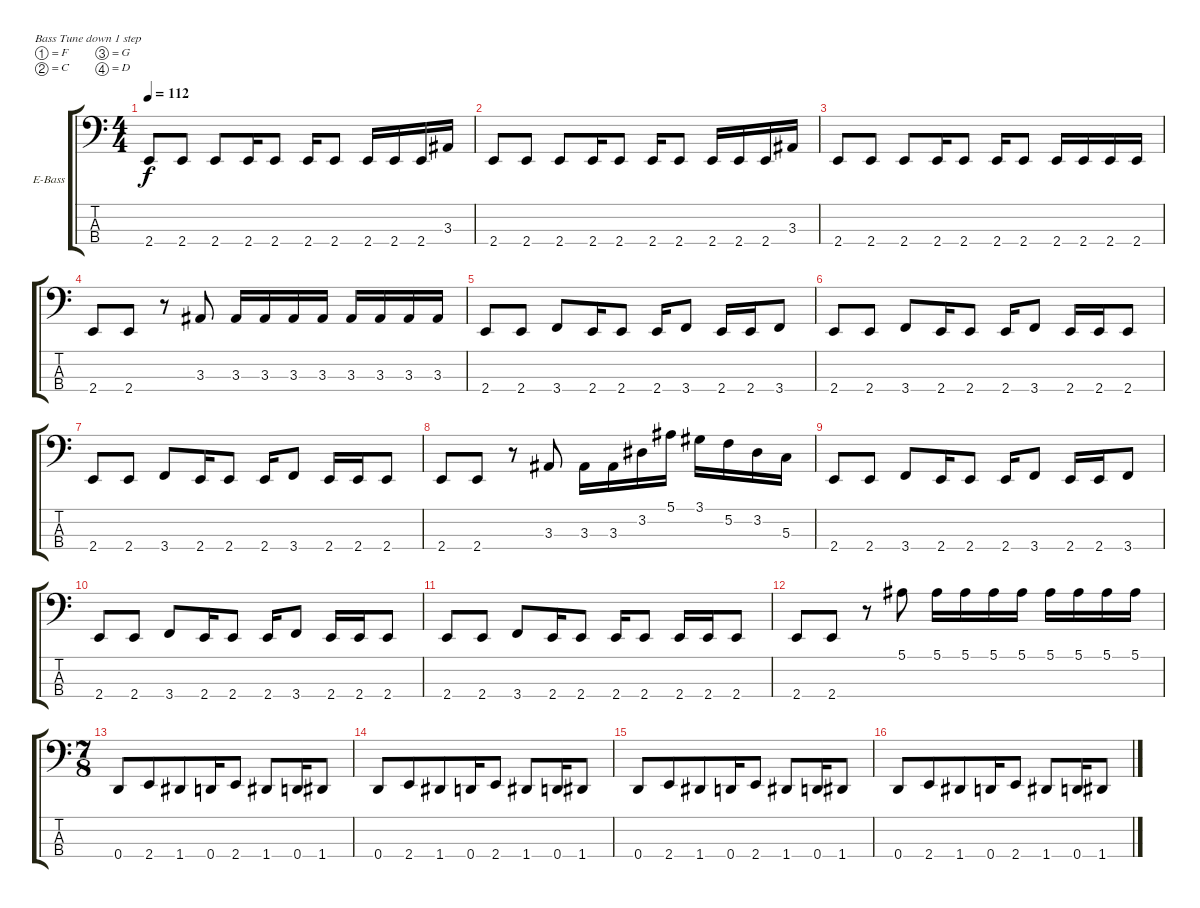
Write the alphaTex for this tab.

\bracketExtendMode groupsimilarinstruments
\firstSystemTrackNameOrientation horizontal
\otherSystemsTrackNameOrientation horizontal
\track ("Adam Duce" "E-Bass") {instrument electricbasspick}
\staff {score tabs}
\tuning (F2 C2 G1 D1)
\ts (4 4)
\tempo 112
\clef f4
\ks c
2.4.8{dy f} 2.4.8 2.4.8 2.4.16 2.4.8 2.4.16 2.4.8 2.4.16 2.4.16 2.4.16 3.3.16 |
2.4.8 2.4.8 2.4.8 2.4.16 2.4.8 2.4.16 2.4.8 2.4.16 2.4.16 2.4.16 3.3.16 |
2.4.8 2.4.8 2.4.8 2.4.16 2.4.8 2.4.16 2.4.8 2.4.16 2.4.16 2.4.16 2.4.16 |
2.4.8 2.4.8 r.8 3.3.8 3.3.16 3.3.16 3.3.16 3.3.16 3.3.16 3.3.16 3.3.16 3.3.16 |
2.4.8 2.4.8 3.4.8 2.4.16 2.4.8 2.4.16 3.4.8 2.4.16 2.4.16 3.4.8 |
2.4.8 2.4.8 3.4.8 2.4.16 2.4.8 2.4.16 3.4.8 2.4.16 2.4.16 2.4.8 |
2.4.8 2.4.8 3.4.8 2.4.16 2.4.8 2.4.16 3.4.8 2.4.16 2.4.16 2.4.8 |
2.4.8 2.4.8 r.8 3.3.8 3.3.16 3.3.16 3.2.16 5.1.16 3.1.16 5.2.16 3.2.16 5.3.16 |
2.4.8 2.4.8 3.4.8 2.4.16 2.4.8 2.4.16 3.4.8 2.4.16 2.4.16 3.4.8 |
2.4.8 2.4.8 3.4.8 2.4.16 2.4.8 2.4.16 3.4.8 2.4.16 2.4.16 2.4.8 |
2.4.8 2.4.8 3.4.8 2.4.16 2.4.8 2.4.16 2.4.8 2.4.16 2.4.16 2.4.8 |
2.4.8 2.4.8 r.8 5.1.8 5.1.16 5.1.16 5.1.16 5.1.16 5.1.16 5.1.16 5.1.16 5.1.16 |
\ts (7 8)
0.4.8 2.4.8 1.4.8 0.4.16 2.4.8 1.4.8 0.4.16 1.4.8 |
0.4.8 2.4.8 1.4.8 0.4.16 2.4.8 1.4.8 0.4.16 1.4.8 |
0.4.8 2.4.8 1.4.8 0.4.16 2.4.8 1.4.8 0.4.16 1.4.8 |
0.4.8 2.4.8 1.4.8 0.4.16 2.4.8 1.4.8 0.4.16 1.4.8
